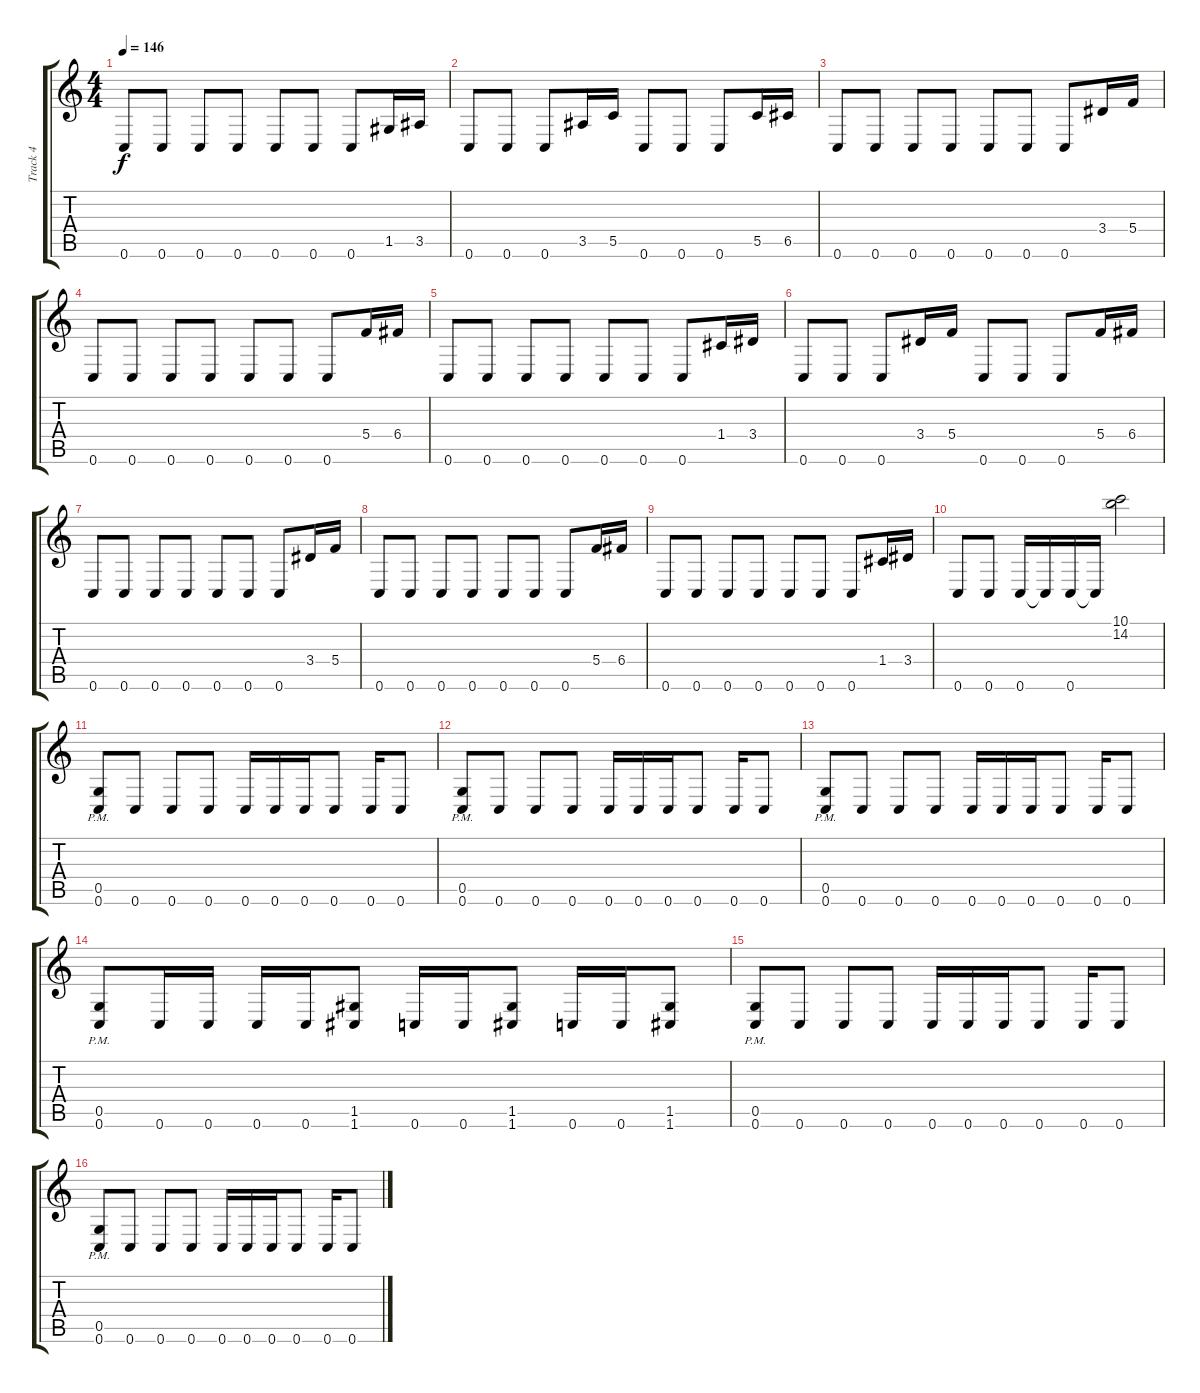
\track ("Track 4" "Track 4") {instrument distortionguitar}
\staff {score tabs}
\tuning (D4 A3 F3 C3 G2 C2) {hide}
\ts (4 4)
\tempo 146
\clef g2
\ks c
0.6.8{dy f} 0.6.8 0.6.8 0.6.8 0.6.8 0.6.8 0.6.8 1.5.16 3.5.16 |
0.6.8 0.6.8 0.6.8 3.5.16 5.5.16 0.6.8 0.6.8 0.6.8 5.5.16 6.5.16 |
0.6.8 0.6.8 0.6.8 0.6.8 0.6.8 0.6.8 0.6.8 3.4.16 5.4.16 |
0.6.8 0.6.8 0.6.8 0.6.8 0.6.8 0.6.8 0.6.8 5.4.16 6.4.16 |
0.6.8 0.6.8 0.6.8 0.6.8 0.6.8 0.6.8 0.6.8 1.4.16 3.4.16 |
0.6.8 0.6.8 0.6.8 3.4.16 5.4.16 0.6.8 0.6.8 0.6.8 5.4.16 6.4.16 |
0.6.8 0.6.8 0.6.8 0.6.8 0.6.8 0.6.8 0.6.8 3.4.16 5.4.16 |
0.6.8 0.6.8 0.6.8 0.6.8 0.6.8 0.6.8 0.6.8 5.4.16 6.4.16 |
0.6.8 0.6.8 0.6.8 0.6.8 0.6.8 0.6.8 0.6.8 1.4.16 3.4.16 |
0.6.8 0.6.8 0.6.16 0.6{t}.16 0.6.16 0.6{t}.16 (10.1 14.2).2 |
(0.5{pm} 0.6).8 0.6.8 0.6.8 0.6.8 0.6.16 0.6.16 0.6.16 0.6.8 0.6.16 0.6.8 |
(0.5{pm} 0.6).8 0.6.8 0.6.8 0.6.8 0.6.16 0.6.16 0.6.16 0.6.8 0.6.16 0.6.8 |
(0.5{pm} 0.6).8 0.6.8 0.6.8 0.6.8 0.6.16 0.6.16 0.6.16 0.6.8 0.6.16 0.6.8 |
(0.5{pm} 0.6).8 0.6.16 0.6.16 0.6.16 0.6.16 (1.5 1.6).8 0.6.16 0.6.16 (1.5 1.6).8 0.6.16 0.6.16 (1.5 1.6).8 |
(0.5{pm} 0.6).8 0.6.8 0.6.8 0.6.8 0.6.16 0.6.16 0.6.16 0.6.8 0.6.16 0.6.8 |
(0.5{pm} 0.6).8 0.6.8 0.6.8 0.6.8 0.6.16 0.6.16 0.6.16 0.6.8 0.6.16 0.6.8
